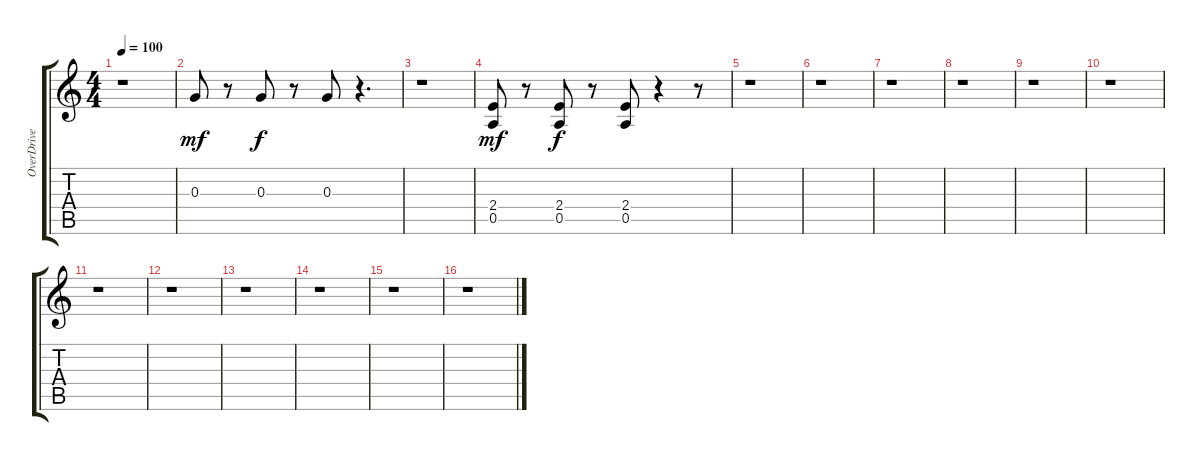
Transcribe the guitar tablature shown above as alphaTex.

\track ("OverDrive" "OverDrive") {instrument overdrivenguitar}
\staff {score tabs}
\tuning (E4 B3 G3 D3 A2 E2) {hide}
\ts (4 4)
\tempo 100
\clef g2
\ks c
r.1{dy ff} |
0.3.8{dy mf} r.8 0.3.8{dy f} r.8 0.3.8 r.4{d} |
r.1 |
(2.4 0.5).8{dy mf} r.8 (2.4 0.5).8{dy f} r.8 (2.4 0.5).8 r.4 r.8 |
r.1 |
r.1 |
r.1 |
r.1 |
r.1 |
r.1 |
r.1 |
r.1 |
r.1 |
r.1 |
r.1 |
r.1
